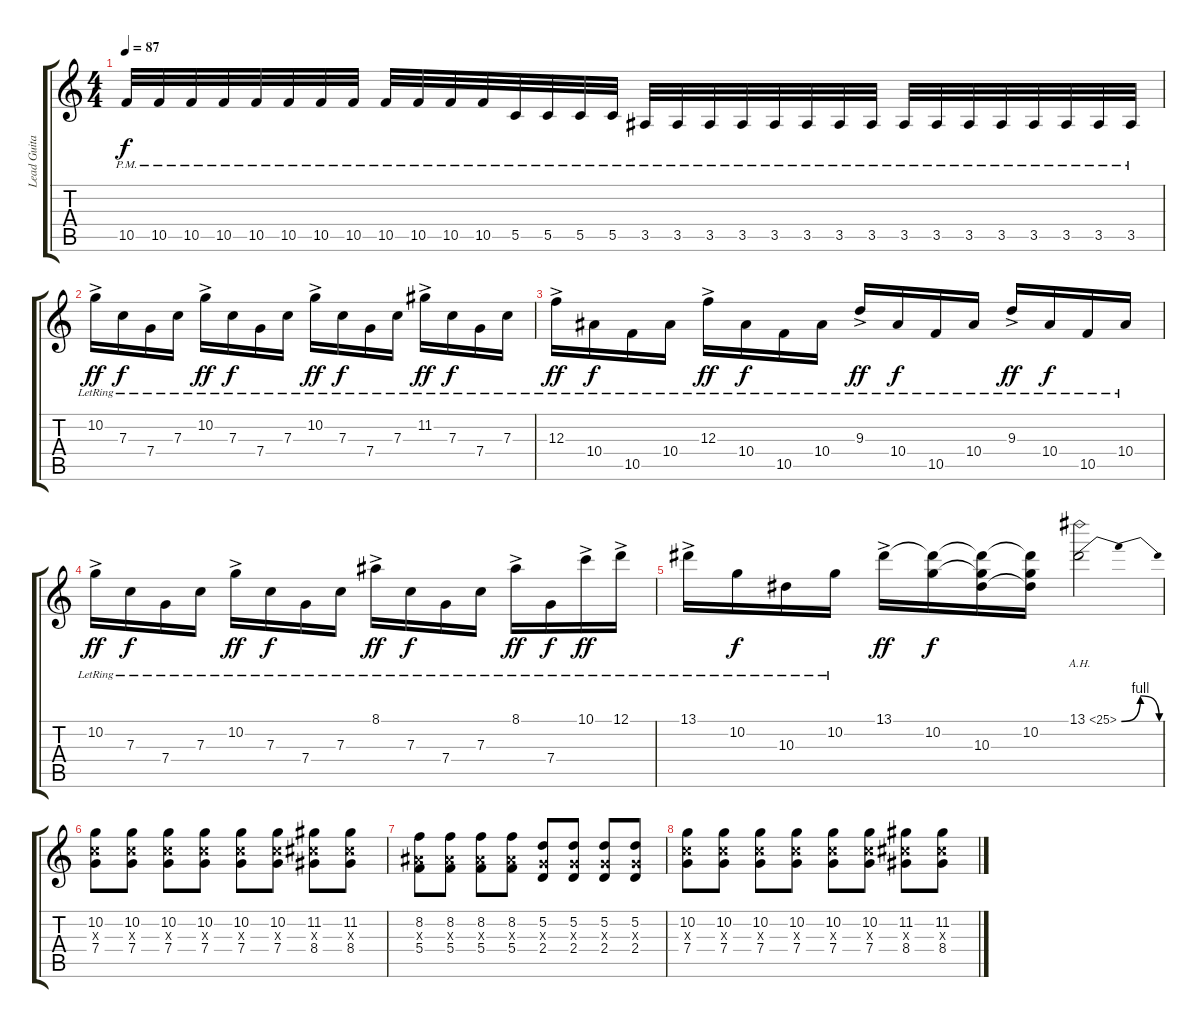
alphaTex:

\track ("Lead Guitar" "Lead Guita") {instrument distortionguitar}
\staff {score tabs}
\tuning (D4 A3 F3 C3 G2 C2) {hide}
\ts (4 4)
\tempo 87
\clef g2
\ks c
10.5{pm}.32{dy f} 10.5{pm}.32 10.5{pm}.32 10.5{pm}.32 10.5{pm}.32 10.5{pm}.32 10.5{pm}.32 10.5{pm}.32 10.5{pm}.32 10.5{pm}.32 10.5{pm}.32 10.5{pm}.32 5.5{pm}.32 5.5{pm}.32 5.5{pm}.32 5.5{pm}.32 3.5{pm}.32 3.5{pm}.32 3.5{pm}.32 3.5{pm}.32 3.5{pm}.32 3.5{pm}.32 3.5{pm}.32 3.5{pm}.32 3.5{pm}.32 3.5{pm}.32 3.5{pm}.32 3.5{pm}.32 3.5{pm}.32 3.5{pm}.32 3.5{pm}.32 3.5{pm}.32 |
10.2{ac lr}.16{dy ff} 7.3{lr}.16{dy f} 7.4{lr}.16 7.3{lr}.16 10.2{ac lr}.16{dy ff} 7.3{lr}.16{dy f} 7.4{lr}.16 7.3{lr}.16 10.2{ac lr}.16{dy ff} 7.3{lr}.16{dy f} 7.4{lr}.16 7.3{lr}.16 11.2{ac lr}.16{dy ff} 7.3{lr}.16{dy f} 7.4{lr}.16 7.3{lr}.16 |
12.3{ac lr}.16{dy ff} 10.4{lr}.16{dy f} 10.5{lr}.16 10.4{lr}.16 12.3{ac lr}.16{dy ff} 10.4{lr}.16{dy f} 10.5{lr}.16 10.4{lr}.16 9.3{ac lr}.16{dy ff} 10.4{lr}.16{dy f} 10.5{lr}.16 10.4{lr}.16 9.3{ac lr}.16{dy ff} 10.4{lr}.16{dy f} 10.5{lr}.16 10.4{lr}.16 |
10.2{ac lr}.16{dy ff} 7.3{lr}.16{dy f} 7.4{lr}.16 7.3{lr}.16 10.2{ac lr}.16{dy ff} 7.3{lr}.16{dy f} 7.4{lr}.16 7.3{lr}.16 8.1{ac lr}.16{dy ff} 7.3{lr}.16{dy f} 7.4{lr}.16 7.3{lr}.16 8.1{ac lr}.16{dy ff} 7.4{lr}.16{dy f} 10.1{ac lr}.16{dy ff} 12.1{ac lr}.16 |
13.1{ac lr}.16 10.2{lr}.16{dy f} 10.3{lr}.16 10.2{lr}.16 13.1{ac}.16{dy ff} (13.1{t} 10.2).16{dy f} (13.1{t} 10.2{t} 10.3).16 (13.1{t} 10.2 10.3{t}).16 13.1{be (bendrelease 0 0 5 4 35 4 60 0) ah 12}.2 |
(10.2 7.3{x} 7.4).8 (10.2 7.3{x} 7.4).8 (10.2 7.3{x} 7.4).8 (10.2 7.3{x} 7.4).8 (10.2 7.3{x} 7.4).8 (10.2 7.3{x} 7.4).8 (11.2 8.3{x} 8.4).8 (11.2 8.3{x} 8.4).8 |
(8.2 5.3{x} 5.4).8 (8.2 5.3{x} 5.4).8 (8.2 5.3{x} 5.4).8 (8.2 5.3{x} 5.4).8 (5.2 2.3{x} 2.4).8 (5.2 2.3{x} 2.4).8 (5.2 2.3{x} 2.4).8 (5.2 2.3{x} 2.4).8 |
(10.2 7.3{x} 7.4).8 (10.2 7.3{x} 7.4).8 (10.2 7.3{x} 7.4).8 (10.2 7.3{x} 7.4).8 (10.2 7.3{x} 7.4).8 (10.2 7.3{x} 7.4).8 (11.2 8.3{x} 8.4).8 (11.2 8.3{x} 8.4).8
